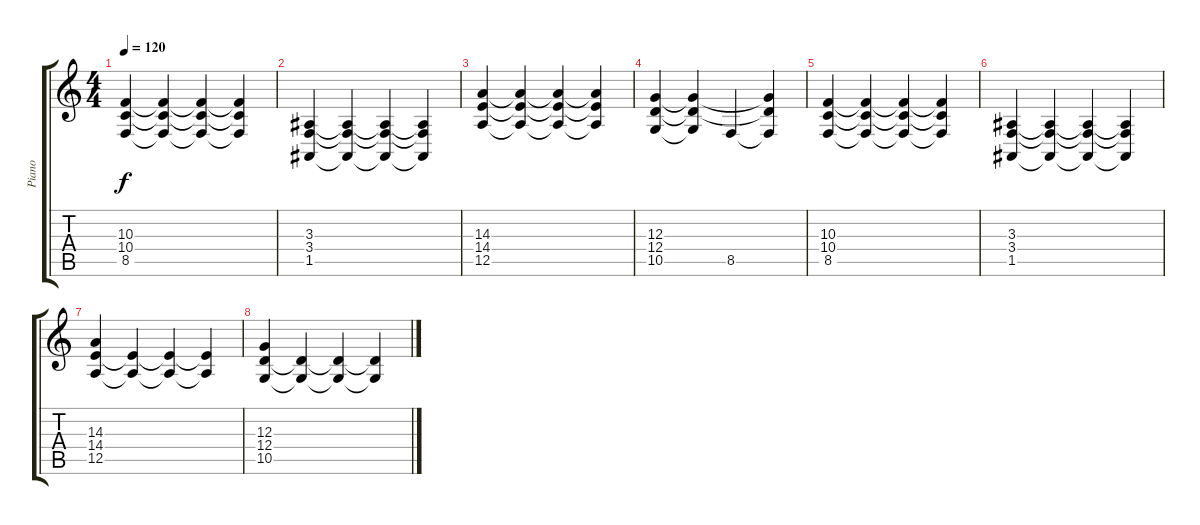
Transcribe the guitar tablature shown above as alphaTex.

\track ("Piano" "Piano") {instrument brightacousticpiano}
\staff {score tabs}
\tuning (E4 B3 G3 D3 A2 E2) {hide}
\ts (4 4)
\tempo 120
\clef g2
\ks c
(10.3 10.4 8.5).4{dy f} (10.3{t} 10.4{t} 8.5{t}).4 (10.3{t} 10.4{t} 8.5{t}).4 (10.3{t} 10.4{t} 8.5{t}).4 |
(3.3 3.4 1.5).4 (3.3{t} 3.4{t} 1.5{t}).4 (3.3{t} 3.4{t} 1.5{t}).4 (3.3{t} 3.4{t} 1.5{t}).4 |
(14.3 14.4 12.5).4 (14.3{t} 14.4{t} 12.5{t}).4 (14.3{t} 14.4{t} 12.5{t}).4 (14.3{t} 14.4{t} 12.5{t}).4 |
(12.3 12.4 10.5).4 (12.3{t} 12.4{t} 10.5{t}).4 8.5.4 (12.3{t} 12.4{t} 8.5{t}).4 |
(10.3 10.4 8.5).4 (10.3{t} 10.4{t} 8.5{t}).4 (10.3{t} 10.4{t} 8.5{t}).4 (10.3{t} 10.4{t} 8.5{t}).4 |
(3.3 3.4 1.5).4 (3.3{t} 3.4{t} 1.5{t}).4 (3.3{t} 3.4{t} 1.5{t}).4 (3.3{t} 3.4{t} 1.5{t}).4 |
(14.3 14.4 12.5).4 (14.4{t} 12.5{t}).4 (14.4{t} 12.5{t}).4 (14.4{t} 12.5{t}).4 |
(12.3 12.4 10.5).4 (12.4{t} 10.5{t}).4 (12.4{t} 10.5{t}).4 (12.4{t} 10.5{t}).4
